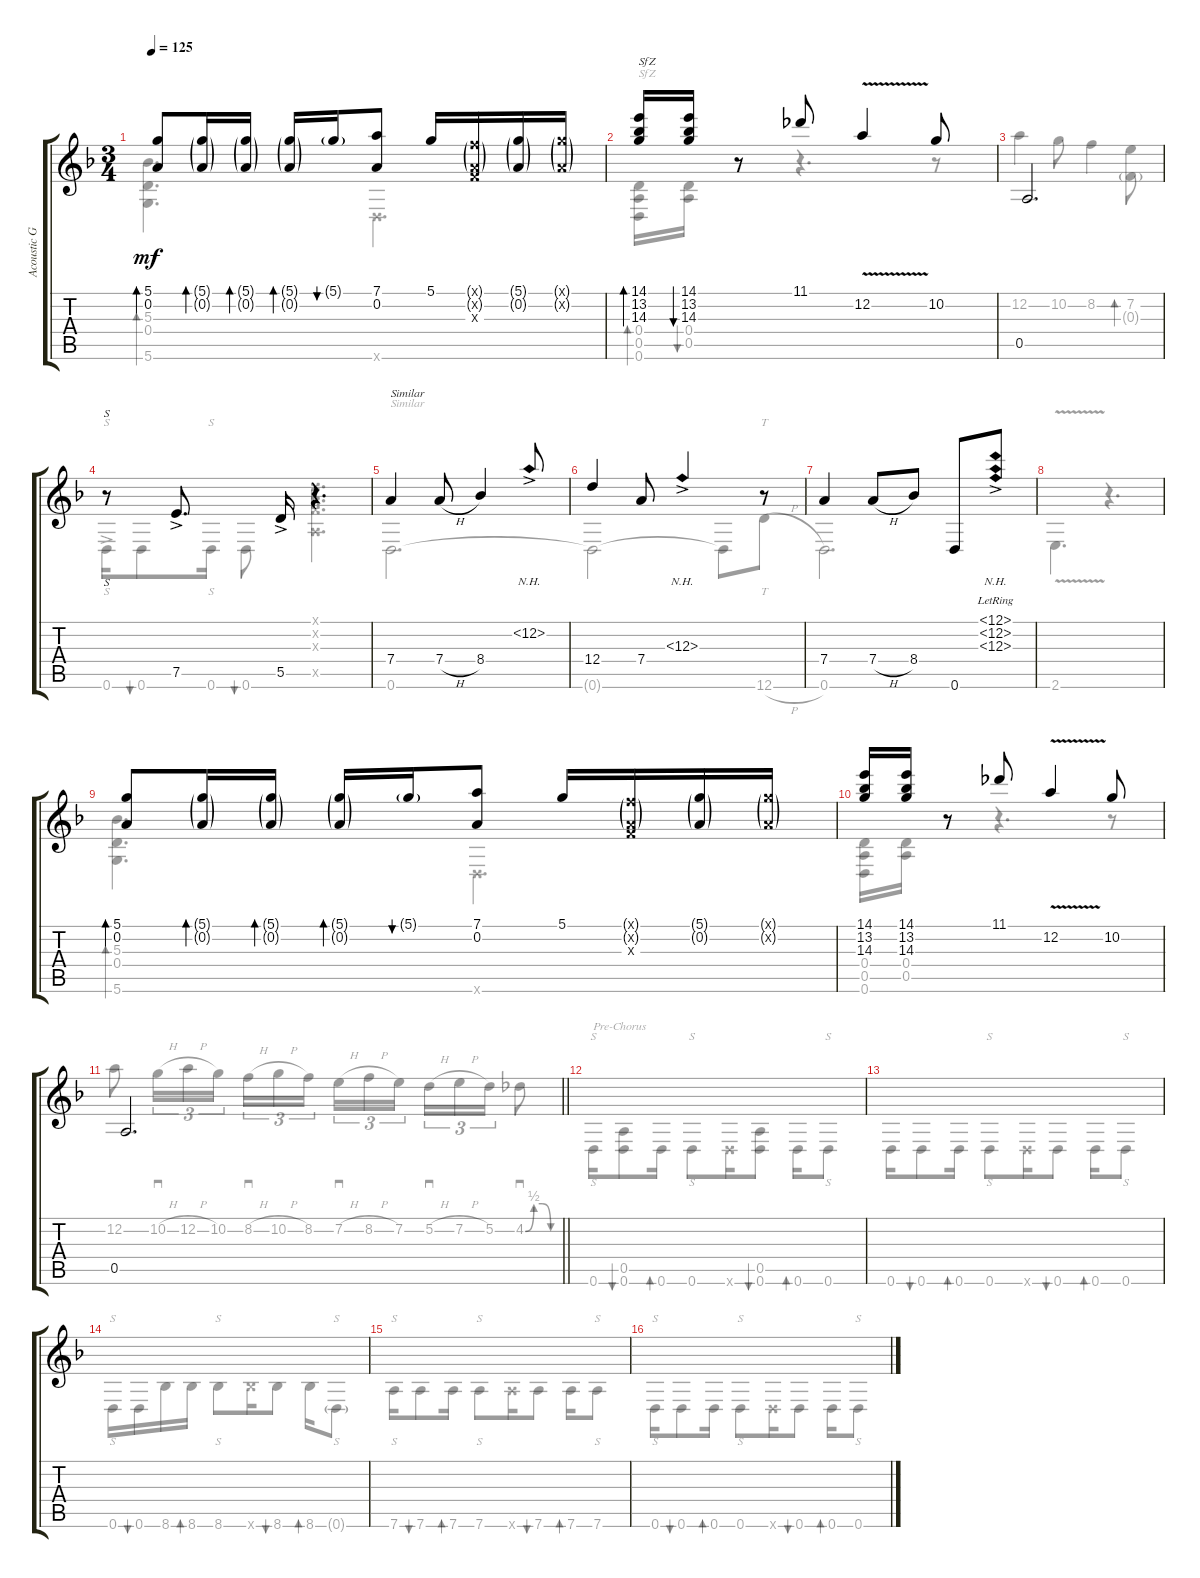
\track ("Acoustic Guitar" "Acoustic G") {instrument acousticguitarsteel}
\staff {score tabs}
\tuning (D4 A3 F3 D3 A2 D2) {hide}
\voice
\ts (3 4)
\tempo 125
\clef g2
\ks dminor
(5.1 0.2).8{bd 30 dy mf} (5.1{g} 0.2{g}).16{bd 30} (5.1{g} 0.2{g}).16{bd 30} (5.1{g} 0.2{g}).16{bd 30} 5.1{g}.16{bu 30} (7.1 0.2).8 5.1.16 (3.1{g x} 0.2{g x} 0.3{x}).16 (5.1{g} 0.2{g}).16 (5.1{g x} 0.2{g x}).16 |
(14.1 13.2 14.3).16{bd 30 txt "SfZ"} (14.1 13.2 14.3).16{bu 30} r.8 11.1.8 12.2{v}.4 10.2.8 |
0.5.2{d} |
r.8{s} 7.5{ac}.8{d} 5.5{ac}.16 r.4{d} |
7.4.4{txt "Similar"} 7.4{h}.8 8.4.4 12.2{nh ac}.8 |
12.4.4 7.4.8 12.3{nh ac}.4 r.8 |
7.4.4 7.4{h}.8 8.4.8 0.6.8 (12.1{nh lr} 12.2{nh ac lr} 12.3{nh lr}).8 |
|
(5.1 0.2).8{bd 30} (5.1{g} 0.2{g}).16{bd 30} (5.1{g} 0.2{g}).16{bd 30} (5.1{g} 0.2{g}).16{bd 30} 5.1{g}.16{bu 30} (7.1 0.2).8 5.1.16 (3.1{g x} 0.2{g x} 0.3{x}).16 (5.1{g} 0.2{g}).16 (5.1{g x} 0.2{g x}).16 |
(14.1 13.2 14.3).16 (14.1 13.2 14.3).16 r.8 11.1.8 12.2{v}.4 10.2.8 |
\barLineRight lightlight
0.5.2{d} |
|
|
|
|
\voice
\clef g2
\ottava regular
\simile none
\ks dminor
(5.3 0.4 5.6).4{d bd 30 dy mf} 0.6{x}.4{d} |
(0.4 0.5 0.6).16{bd 30 txt "SfZ"} (0.4 0.5).16{bu 30} r.8 r.4{d} r.8 |
12.2.4 10.2.8 8.2.4 (7.2 0.3{g}).8{bd 30} |
0.6{ac}.16{s} 0.6.8{bu 30} 0.6.16{s} 0.6.8{bu 30} (0.1{x} 0.2{x} 0.3{x} 0.5{x}).4{d} |
0.6.2{d txt "Similar"} |
0.6{t}.2 0.6{t}.8 12.6{h}.8{tt} |
0.6.2{d} |
2.6{v}.4{d} r.4{d} |
(5.3 0.4 5.6).4{d bd 30} 0.6{x}.4{d} |
(0.4 0.5 0.6).16 (0.4 0.5).16 r.8 r.4{d} r.8 |
\barLineRight lightlight
12.2.8 10.2{h}.16{sd tu (3 2)} 12.2{h}.16{tu (3 2)} 10.2.16{tu (3 2)} 8.2{h}.16{sd tu (3 2)} 10.2{h}.16{tu (3 2)} 8.2.16{tu (3 2)} 7.2{h}.16{sd tu (3 2)} 8.2{h}.16{tu (3 2)} 7.2.16{tu (3 2)} 5.2{h}.16{sd tu (3 2)} 7.2{h}.16{tu (3 2)} 5.2.16{tu (3 2)} 4.2{be (custom 0 0 15 2 30 2 45 0 60 0)}.8{sd} |
0.6.16{s txt "Pre-Chorus"} (0.5 0.6).8{bu 240} 0.6.16{bd 120} 0.6.8{s} 0.6{x}.16 (0.5 0.6).8{bu 60} 0.6.16{bd 60} 0.6.8{s} |
0.6.16 0.6.8{bu 240} 0.6.16{bd 120} 0.6.8{s} 0.6{x}.16 0.6.8{bu 60} 0.6.16{bd 60} 0.6.8{s} |
0.6.16{s} 0.6.16{bu 30} 8.6.16 8.6.16{bd 30} 8.6.8{s} 8.6{x}.16 8.6.8{bu 30} 8.6.16{bd 30} 0.6{g}.8{s} |
7.6.16{s} 7.6.8{bu 240} 7.6.16{bd 120} 7.6.8{s} 7.6{x}.16 7.6.8{bu 60} 7.6.16{bd 60} 7.6.8{s} |
0.6.16{s} 0.6.8{bu 240} 0.6.16{bd 120} 0.6.8{s} 0.6{x}.16 0.6.8{bu 60} 0.6.16{bd 60} 0.6.8{s}
